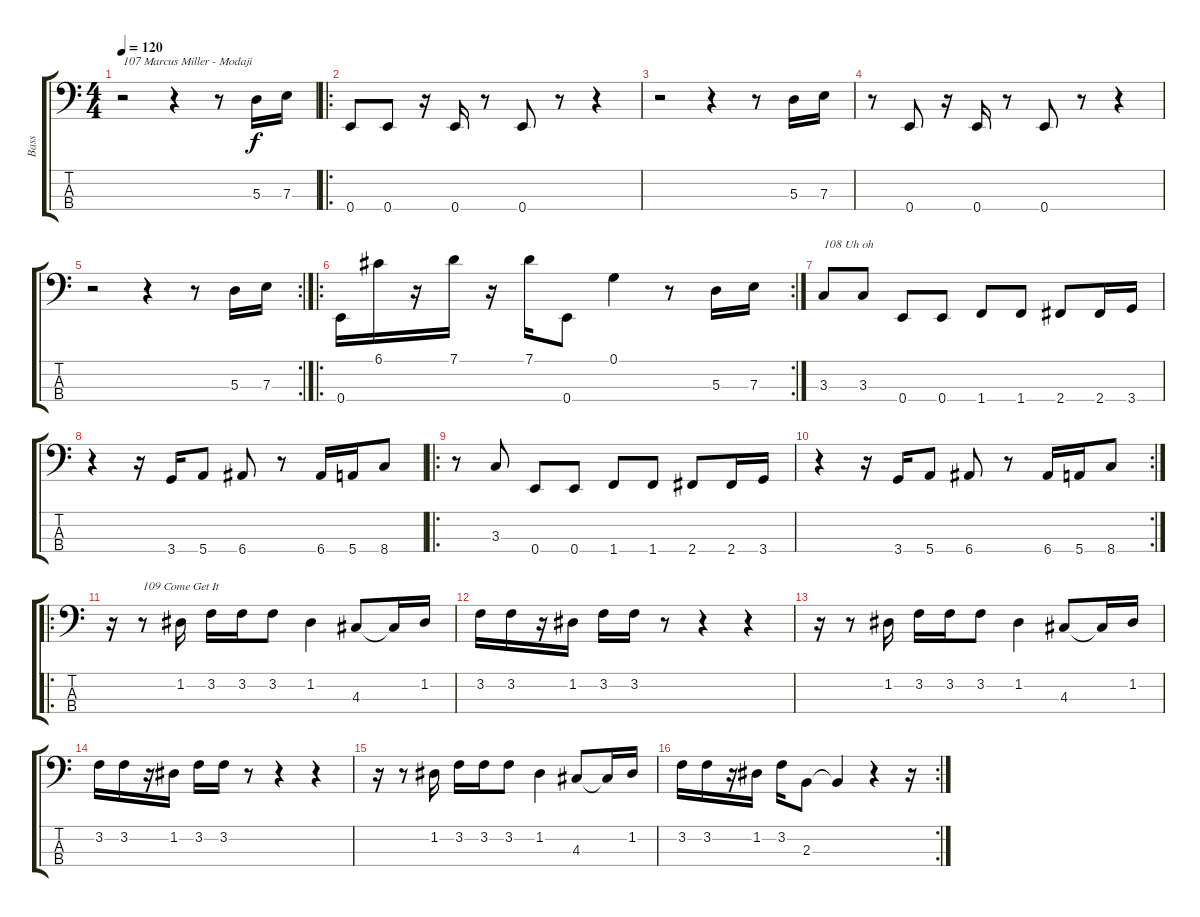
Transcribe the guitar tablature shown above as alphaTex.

\track ("Bass" "Bass") {instrument electricbassfinger}
\staff {score tabs}
\tuning (G2 D2 A1 E1) {hide}
\ts (4 4)
\tempo 120
\clef f4
\ks c
r.2{txt "107 Marcus Miller - Modaji" dy f instrument electricbassfinger} r.4 r.8 5.3.16 7.3.16 |
\ro
0.4.8 0.4.8 r.16 0.4.16 r.8 0.4.8 r.8 r.4 |
r.2 r.4 r.8 5.3.16 7.3.16 |
r.8 0.4.8 r.16 0.4.16 r.8 0.4.8 r.8 r.4 |
\rc 2
r.2 r.4 r.8 5.3.16 7.3.16 |
\ro
\rc 2
0.4.16 6.1.16 r.16 7.1.16 r.16 7.1.16 0.4.8 0.1.4 r.8 5.3.16 7.3.16 |
3.3.8{txt "108 Uh oh"} 3.3.8 0.4.8 0.4.8 1.4.8 1.4.8 2.4.8 2.4.16 3.4.16 |
r.4 r.16 3.4.16 5.4.8 6.4.8 r.8 6.4.16 5.4.16 8.4.8 |
\ro
r.8 3.3.8 0.4.8 0.4.8 1.4.8 1.4.8 2.4.8 2.4.16 3.4.16 |
\rc 2
r.4 r.16 3.4.16 5.4.8 6.4.8 r.8 6.4.16 5.4.16 8.4.8 |
\ro
r.16 r.8{txt "109 Come Get It"} 1.2.16 3.2.16 3.2.16 3.2.8 1.2.4 4.3.8 4.3{t}.16 1.2.16 |
3.2.16 3.2.16 r.16 1.2.16 3.2.16 3.2.16 r.8 r.4 r.4 |
r.16 r.8 1.2.16 3.2.16 3.2.16 3.2.8 1.2.4 4.3.8 4.3{t}.16 1.2.16 |
3.2.16 3.2.16 r.16 1.2.16 3.2.16 3.2.16 r.8 r.4 r.4 |
r.16 r.8 1.2.16 3.2.16 3.2.16 3.2.8 1.2.4 4.3.8 4.3{t}.16 1.2.16 |
\rc 2
3.2.16 3.2.16 r.16 1.2.16 3.2.16 2.3.8 2.3{t}.4 r.4 r.16
